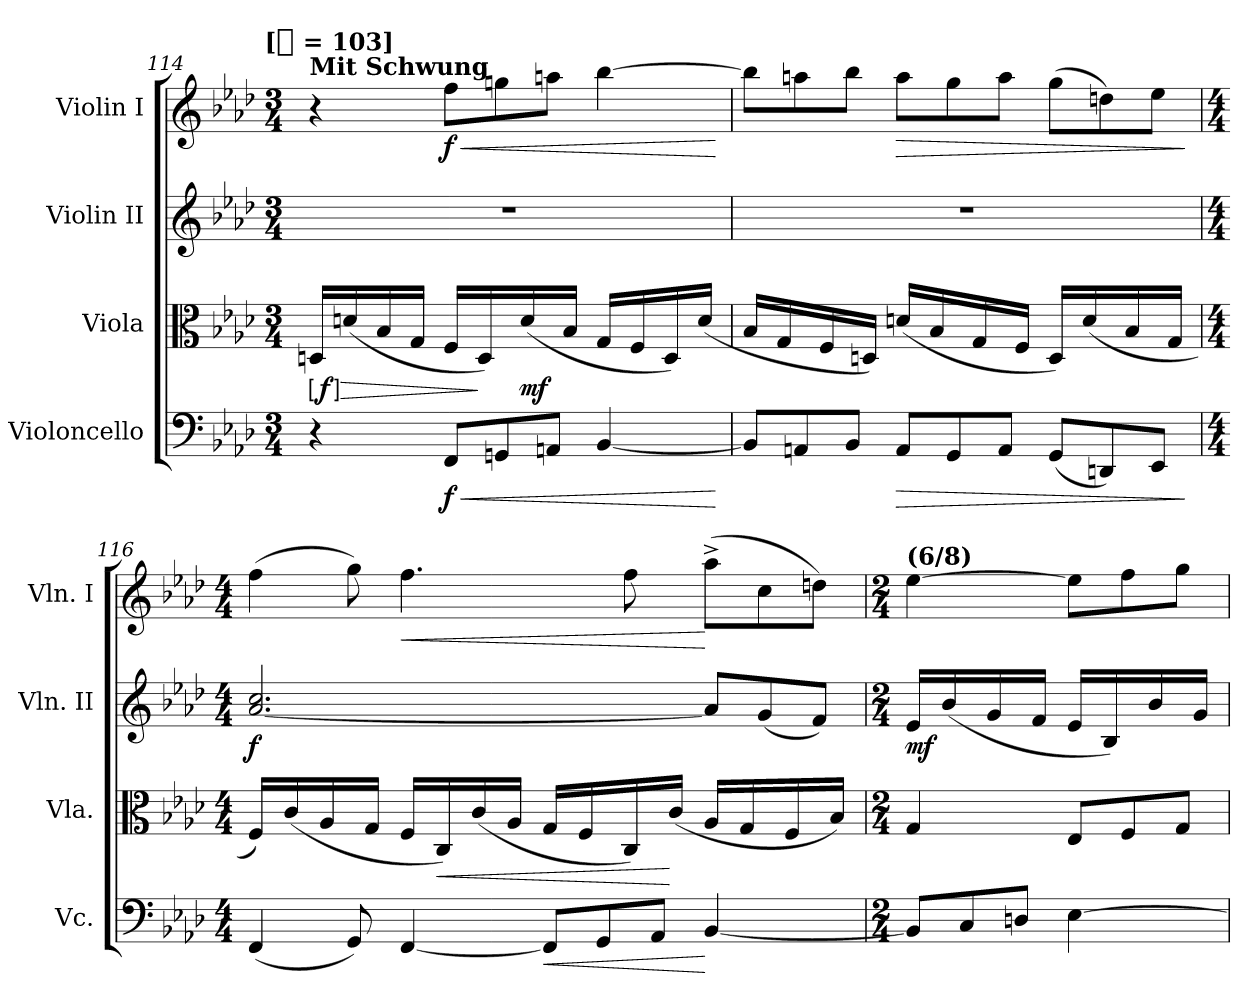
**kern	**dynam	**kern	**dynam	**kern	**dynam	**kern	**dynam
*part4	*part4	*part3	*part3	*part2	*part2	*part1	*part1
*staff4	*staff4	*staff3	*staff3	*staff2	*staff2	*staff1	*staff1
*I"Violoncello	*	*I"Viola	*	*I"Violin II	*	*I"Violin I	*
*I'Vc.	*	*I'Vla.	*	*I'Vln. II	*	*I'Vln. I	*
*clefF4	*	*clefC3	*	*clefG2	*	*clefG2	*
*k[b-e-a-d-]	*	*k[b-e-a-d-]	*	*k[b-e-a-d-]	*	*k[b-e-a-d-]	*
*A-:	*	*A-:	*	*A-:	*	*A-:	*
!!LO:TX:omd:t=[[quarter] = 103]
*M3/4	*	*M3/4	*	*M3/4	*	*M3/4	*
*MM103	*	*MM103	*	*MM103	*	*MM103	*
=114	=114	=114	=114	=114	=114	=114	=114
!	!	!	!	!	!	!LO:TX:a:B:t=Mit Schwung	!
!	!	!	!LO:HP:b	!	!	!	!
!	!	!	!LO:DY:n=1:ed=brack	!	!	!	!
4r	.	16DnLL	> f	4%3r	.	4r	.
.	.	(16dn	.	.	.	.	.
.	.	16B-	.	.	.	.	.
.	.	16GJJ	.	.	.	.	.
*Xtuplet	*	*	*	*	*	*	*
!	!LO:HP:b	!	!	!	!	!	!
*	*	*	*	*	*	*Xtuplet	*
!	!	!	!	!	!	!	!LO:HP:b
12FFL	< f	16FLL	.	.	.	12ffL	< f
.	.	16D)	]	.	.	.	.
12GGn	.	.	.	.	.	12ggn	.
.	.	(16d	mf	.	.	.	.
12AAnJ	.	.	.	.	.	12aanJ	.
.	.	16B-JJ	.	.	.	.	.
[4BB-	.	16GLL	.	.	.	[4bb-	.
.	.	16F	.	.	.	.	.
.	.	16D)	.	.	.	.	.
.	.	(16dJJ	.	.	.	.	.
.	[	.	.	.	.	.	[
=115	=115	=115	=115	=115	=115	=115	=115
12BB-L]	.	16B-LL	.	4%3r	.	12bb-L]	.
.	.	16G	.	.	.	.	.
12AAn	.	.	.	.	.	12aan	.
.	.	16F	.	.	.	.	.
12BB-J	.	.	.	.	.	12bb-J	.
.	.	16DnJJ)	.	.	.	.	.
!	!LO:HP:b	!	!	!	!	!	!LO:HP:b
12AAL	>	(16dnLL	.	.	.	12aaL	>
.	.	16B-	.	.	.	.	.
12GG	.	.	.	.	.	12gg	.
.	.	16G	.	.	.	.	.
12AAJ	.	.	.	.	.	12aaJ	.
.	.	16FJJ	.	.	.	.	.
(12GGL	.	16DLL)	.	.	.	(12ggL	.
.	.	(16d	.	.	.	.	.
12DDn)	.	.	.	.	.	12ddn)	.
.	.	16B-	.	.	.	.	.
12EE-J	.	.	.	.	.	12ee-J	.
.	.	16GJJ	.	.	.	.	.
.	]	.	.	.	.	.	]
=116	=116	=116	=116	=116	=116	=116	=116
*M4/4	*	*M4/4	*	*M4/4	*	*M4/4	*
(6FF	.	16FLL)	.	[2.a-/ 2.cc/	f	(6ff	.
.	.	(16c	.	.	.	.	.
.	.	16A-	.	.	.	.	.
12GG)	.	.	.	.	.	12gg)	.
.	.	16GJJ	.	.	.	.	.
!	!	!	!	!	!	!	!LO:HP:b
[4FF	.	16FLL	.	.	.	4.ff	<
!	!	!	!LO:HP:b	!	!	!	!
.	.	16C)	<	.	.	.	.
.	.	(16c	.	.	.	.	.
.	.	16A-JJ	.	.	.	.	.
!	!LO:HP:b	!	!	!	!	!	!
12FFL]	<	16GLL	.	.	.	.	.
.	.	16F	.	.	.	.	.
12GG	.	.	.	.	.	.	.
.	.	16C)	.	.	.	8ff	.
12AA-J	.	.	.	.	.	.	.
.	.	(16cJJ	[	.	.	.	.
*	*	*	*	*Xtuplet	*	*	*
[4BB-	[	16A-LL	.	12a-L]	.	(12aa-^L	[
.	.	16G	.	.	.	.	.
.	.	.	.	(12g	.	12cc	.
.	.	16F	.	.	.	.	.
.	.	.	.	12fJ)	.	12ddnJ)	.
.	.	16B-JJ)	.	.	.	.	.
=117	=117	=117	=117	=117	=117	=117	=117
*M2/4	*	*M2/4	*	*M2/4	*	*M2/4	*
!	!	!	!	!	!	!LO:TX:a:B:t=(6/8)	!
12BB-L]	.	4G	.	16e-LL	mf	[4ee-	.
.	.	.	.	(16b-	.	.	.
12C	.	.	.	.	.	.	.
.	.	.	.	16g	.	.	.
12DnJ	.	.	.	.	.	.	.
.	.	.	.	16fJJ	.	.	.
*	*	*Xtuplet	*	*	*	*	*
[4E-	.	12E-L	.	16e-LL	.	12ee-L]	.
.	.	.	.	16B-)	.	.	.
.	.	12F	.	.	.	12ff	.
.	.	.	.	16b-i	.	.	.
.	.	12GJ	.	.	.	12ggJ	.
.	.	.	.	16gJJ	.	.	.
=	=	=	=	=	=	=	=
*-	*-	*-	*-	*-	*-	*-	*-
